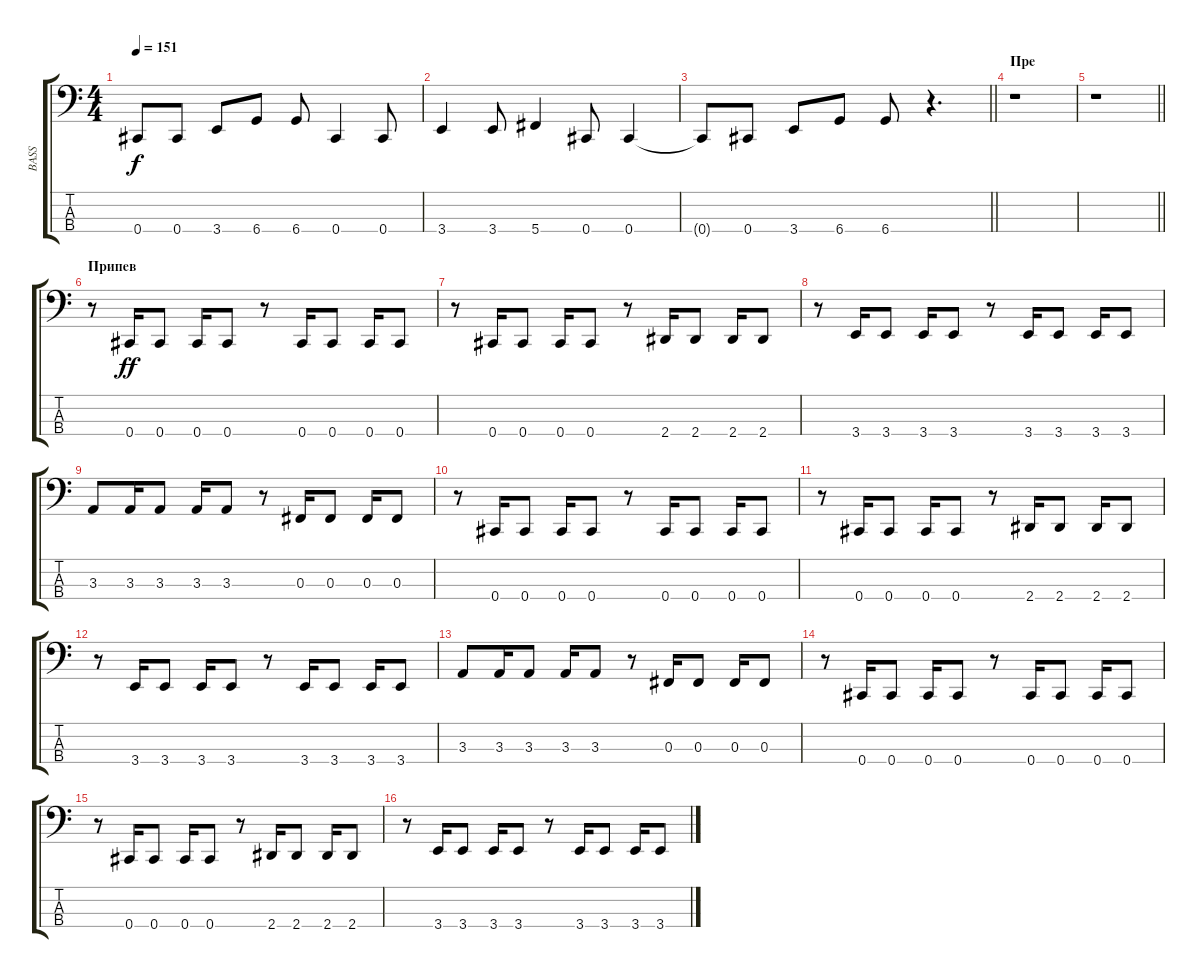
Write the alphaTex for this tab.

\track ("BASS" "BASS") {instrument electricbassfinger}
\staff {score tabs}
\tuning (Eb2 B1 Gb1 Db1) {hide}
\ts (4 4)
\tempo 151
\clef f4
\ks c
0.4{t}.8{dy f} 0.4.8 3.4.8 6.4.8 6.4.8 0.4.4 0.4.8 |
3.4.4 3.4.8 5.4.4 0.4.8 0.4.4 |
\barLineRight lightlight
0.4{t}.8 0.4.8 3.4.8 6.4.8 6.4.8 r.4{d} |
\section ("" "Пре")
r.1 |
\barLineRight lightlight
r.1 |
\section ("" "Припев")
r.8 0.4.16{dy ff} 0.4.8 0.4.16 0.4.8 r.8 0.4.16 0.4.8 0.4.16 0.4.8 |
r.8 0.4.16 0.4.8 0.4.16 0.4.8 r.8 2.4.16 2.4.8 2.4.16 2.4.8 |
r.8 3.4.16 3.4.8 3.4.16 3.4.8 r.8 3.4.16 3.4.8 3.4.16 3.4.8 |
3.3.8 3.3.16 3.3.8 3.3.16 3.3.8 r.8 0.3.16 0.3.8 0.3.16 0.3.8 |
r.8 0.4.16 0.4.8 0.4.16 0.4.8 r.8 0.4.16 0.4.8 0.4.16 0.4.8 |
r.8 0.4.16 0.4.8 0.4.16 0.4.8 r.8 2.4.16 2.4.8 2.4.16 2.4.8 |
r.8 3.4.16 3.4.8 3.4.16 3.4.8 r.8 3.4.16 3.4.8 3.4.16 3.4.8 |
3.3.8 3.3.16 3.3.8 3.3.16 3.3.8 r.8 0.3.16 0.3.8 0.3.16 0.3.8 |
r.8 0.4.16 0.4.8 0.4.16 0.4.8 r.8 0.4.16 0.4.8 0.4.16 0.4.8 |
r.8 0.4.16 0.4.8 0.4.16 0.4.8 r.8 2.4.16 2.4.8 2.4.16 2.4.8 |
r.8 3.4.16 3.4.8 3.4.16 3.4.8 r.8 3.4.16 3.4.8 3.4.16 3.4.8
